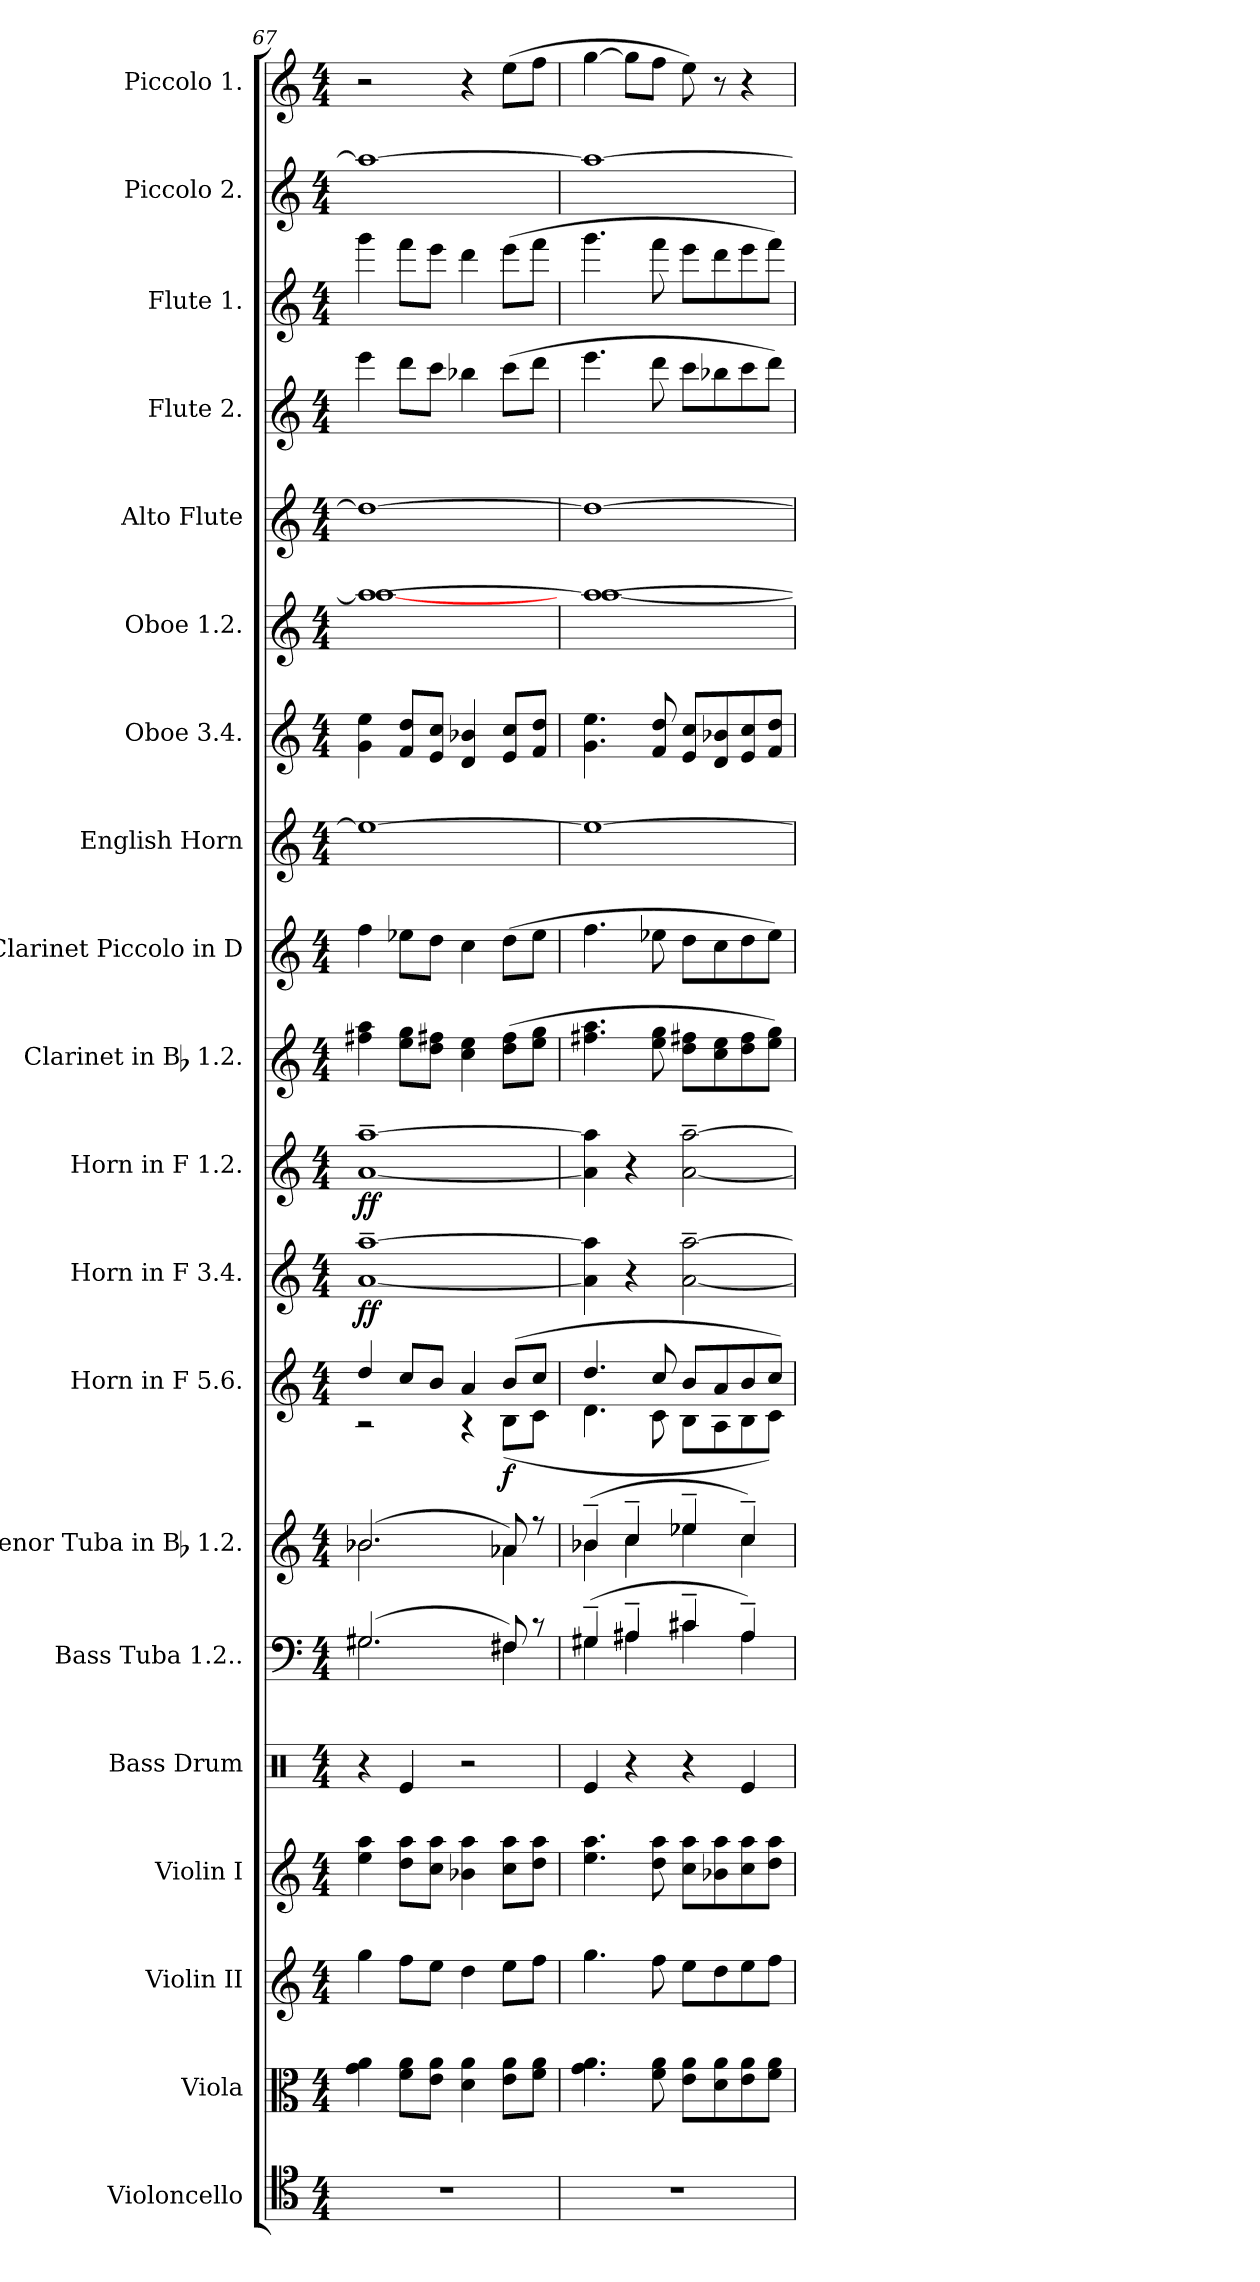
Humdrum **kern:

**kern	**kern	**kern	**kern	**kern	**kern	**kern	**kern	**dynam	**kern	**dynam	**kern	**dynam	**kern	**kern	**kern	**kern	**kern	**kern	**kern	**kern	**kern	**kern
*part20	*part19	*part18	*part17	*part16	*part15	*part14	*part13	*part13	*part12	*part12	*part11	*part11	*part10	*part9	*part8	*part7	*part6	*part5	*part4	*part3	*part2	*part1
*staff20	*staff19	*staff18	*staff17	*staff16	*staff15	*staff14	*staff13	*staff13	*staff12	*staff12	*staff11	*staff11	*staff10	*staff9	*staff8	*staff7	*staff6	*staff5	*staff4	*staff3	*staff2	*staff1
*I"Violoncello	*I"Viola	*I"Violin II	*I"Violin I	*I"Bass Drum	*I"Bass Tuba 1.2..	*I"Tenor Tuba in Bb 1.2.	*I"Horn in F 5.6.	*	*I"Horn in F 3.4.	*	*I"Horn in F 1.2.	*	*I"Clarinet in Bb 1.2.	*I"Clarinet Piccolo in D	*I"English Horn	*I"Oboe 3.4.	*I"Oboe 1.2.	*I"Alto Flute	*I"Flute 2.	*I"Flute 1.	*I"Piccolo 2.	*I"Piccolo 1.
*I'Vc.	*I'Vla.	*I'Vln. II	*I'Vln. I	*I'B. D.	*I'Tba.	*I'T. Tba.	*I'Hn.	*	*I'Hn.	*	*I'Hn.	*	*I'Cl.	*	*I'Eng. Hn.	*I'Ob.	*I'Ob.	*	*I'Fl.	*I'Fl.	*I'Picc.	*I'Picc.
*clefC4	*clefC3	*clefG2	*clefG2	*clefX	*clefF4	*clefG2	*clefG2	*	*clefG2	*	*clefG2	*	*clefG2	*clefG2	*clefG2	*clefG2	*clefG2	*clefG2	*clefG2	*clefG2	*clefG2	*clefG2
*	*	*	*	*	*	*ITrd1c2	*ITrd4c7	*	*ITrd4c7	*	*ITrd4c7	*	*ITrd1c2	*ITrd-1c-2	*ITrd4c7	*	*	*ITrd3c5	*	*	*ITrd-7c-12	*ITrd-7c-12
*k[]	*k[]	*k[]	*k[]	*k[]	*k[]	*k[b-e-]	*k[b-]	*	*k[b-]	*	*k[b-]	*	*k[b-e-]	*k[f#c#]	*k[b-]	*k[]	*k[]	*k[f#]	*k[]	*k[]	*k[]	*k[]
*M4/4	*M4/4	*M4/4	*M4/4	*M4/4	*M4/4	*M4/4	*M4/4	*	*M4/4	*	*M4/4	*	*M4/4	*M4/4	*M4/4	*M4/4	*M4/4	*M4/4	*M4/4	*M4/4	*M4/4	*M4/4
=67	=67	=67	=67	=67	=67	=67	=67	=67	=67	=67	=67	=67	=67	=67	=67	=67	=67	=67	=67	=67	=67	=67
*	*	*	*	*	*^	*^	*^	*	*	*	*	*	*	*	*	*	*^	*	*	*	*	*
1r	4gi\ 4ai	4ggi\	4eei\ 4aai	4r	(2.G#Xi/	2.G#i\	(2.a-Xi/	2.a-i\	4gi/	2r	.	[<1di~ [>1ddi~	ff	[<1di~ [>1ddi~	ff	4eeni\ 4ggi	4ggi\	1ai_>	4gi\ 4eei	1aai_<	[<1aai	1ai_>	4eeei\	4gggi\	1aaai_>	2r
.	8fi\ 8aiL	8ffi\L	8ddi\ 8aaiL	4Rei/	.	.	.	.	8fi/L	.	.	.	.	.	.	8ddi\ 8ffiL	8ffni\L	.	8fi/ 8ddiL	.	.	.	8dddi\L	8fffi\L	.	.
.	8ei\ 8aiJ	8eei\J	8cci\ 8aaiJ	.	.	.	.	.	8ei/J	.	.	.	.	.	.	8cci\ 8eeniJ	8eei\J	.	8ei/ 8cciJ	.	.	.	8ccci\J	8eeei\J	.	.
.	4di\ 4ai	4ddi\	4b-Xi\ 4aai	2r	.	.	.	.	4di/	4r	.	.	.	.	.	4b-i\ 4ddi	4ddi\	.	4di/ 4b-Xi	.	.	.	4bb-Xi\	4dddi\	.	4r
.	8ei\ 8aiL	8eei\L	8cci\ 8aaiL	.	8F#Xi/)	4F#i\	8g-Xi/)	4g-i\	(8ei/L	(8Ei\L	f	.	.	.	.	(8cci\ 8eeiL	(8eei\L	.	8ei/ 8cciL	.	.	.	(8ccci\L	(8eeei\L	.	(8eeei\L
.	8fi\ 8aiJ	8ffi\J	8ddi\ 8aaiJ	.	8r	.	8r	.	8fi/J	8Fi\J	.	.	.	.	.	8ddi\ 8ffiJ	8ffi\J	.	8fi/ 8ddiJ	.	.	.	8dddi\J	8fffi\J	.	8fffi\J
=68	=68	=68	=68	=68	=68	=68	=68	=68	=68	=68	=68	=68	=68	=68	=68	=68	=68	=68	=68	=68	=68	=68	=68	=68	=68	=68
1r	4.gi\ 4.ai	4.ggi\	4.eei\ 4.aai	4Rei/	(4G#X~i/	4G#i\	(4a-X~i/	4a-i\	4.gi/	4.Gi\	.	4di\] 4ddi]	.	4di\] 4ddi]	.	4.eeni\ 4.ggi	4.ggi\	1ai_>	4.gi\ 4.eei	1aai_<	[<1aai	1ai_>	4.eeei\	4.gggi\	1aaai_>	[>4gggi\
.	.	.	.	4r	4A#X~i/	4A#i\	4b-~i/	4b-i\	.	.	.	4r	.	4r	.	.	.	.	.	.	.	.	.	.	.	8gggi\L]
.	8fi\ 8ai	8ffi\	8ddi\ 8aai	.	.	.	.	.	8fi/	8Fi\	.	.	.	.	.	8ddi\ 8ffi	8ffni\	.	8fi/ 8ddi	.	.	.	8dddi\	8fffi\	.	8fffi\J
.	8ei\ 8aiL	8eei\L	8cci\ 8aaiL	4r	4c#X~i/	4c#i\	4dd-X~i/	4dd-i\	8ei/L	8Ei\L	.	[<2di\~ [>2ddi~	.	[<2di\~ [>2ddi~	.	8cci\ 8eeniL	8eei\L	.	8ei/ 8cciL	.	.	.	8ccci\L	8eeei\L	.	8eeei\)
.	8di\ 8ai	8ddi\	8b-Xi\ 8aai	.	.	.	.	.	8di/	8Di\	.	.	.	.	.	8b-i\ 8ddi	8ddi\	.	8di/ 8b-Xi	.	.	.	8bb-Xi\	8dddi\	.	8r
.	8ei\ 8ai	8eei\	8cci\ 8aai	4Rei/	4A#~i/)	4A#i\	4b-~i/)	4b-i\	8ei/	8Ei\	.	.	.	.	.	8cci\ 8eei	8eei\	.	8ei/ 8cci	.	.	.	8ccci\	8eeei\	.	4r
.	8fi\ 8aiJ	8ffi\J	8ddi\ 8aaiJ	.	.	.	.	.	8fi/J)	8Fi\J)	.	.	.	.	.	8ddi\ 8ffiJ)	8ffi\J)	.	8fi/ 8ddiJ	.	.	.	8dddi\J)	8fffi\J)	.	.
*	*	*	*	*	*v	*v	*	*	*v	*v	*	*	*	*	*	*	*	*	*	*v	*v	*	*	*	*	*
*	*	*	*	*	*	*v	*v	*	*	*	*	*	*	*	*	*	*	*	*	*	*	*	*
=	=	=	=	=	=	=	=	=	=	=	=	=	=	=	=	=	=	=	=	=	=	=
*-	*-	*-	*-	*-	*-	*-	*-	*-	*-	*-	*-	*-	*-	*-	*-	*-	*-	*-	*-	*-	*-	*-
